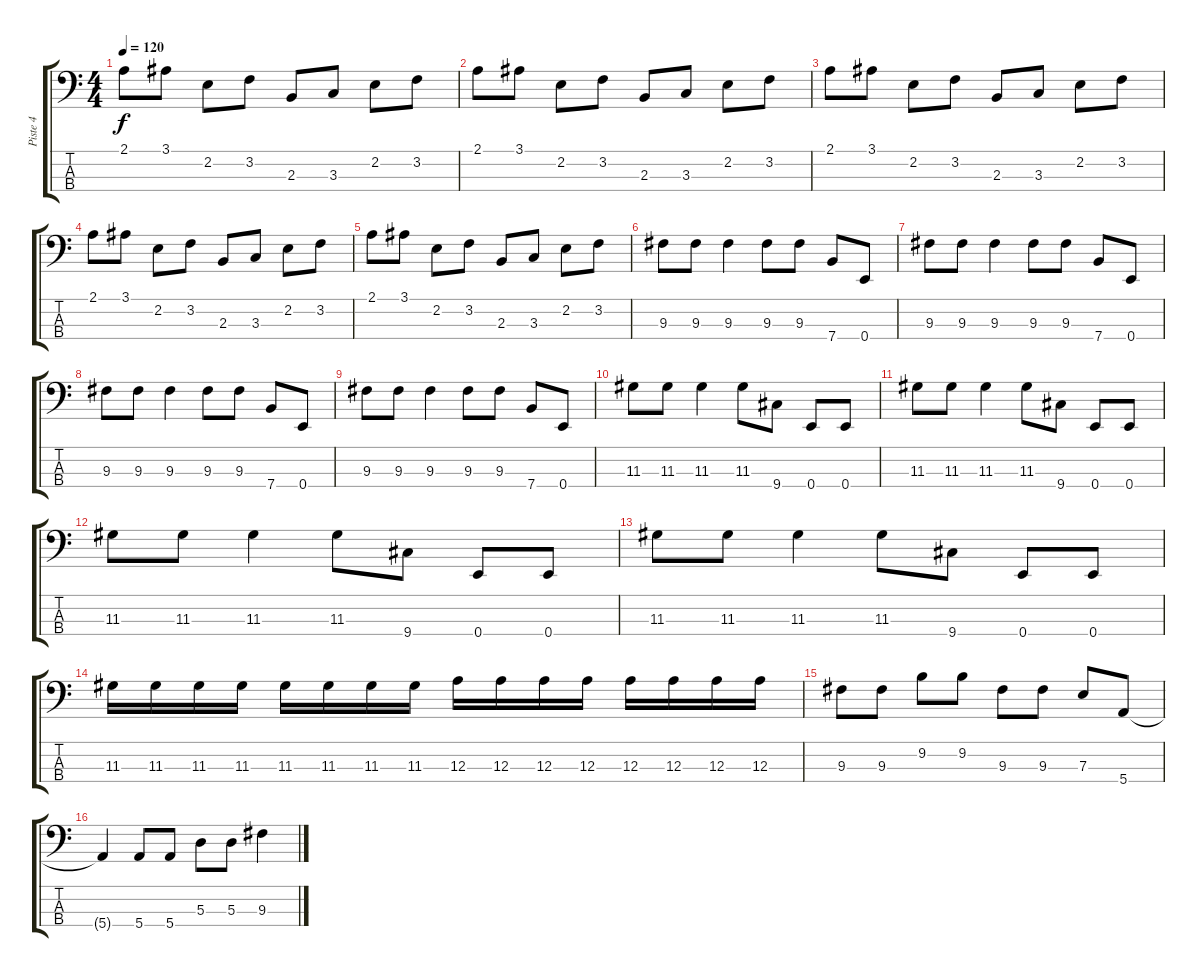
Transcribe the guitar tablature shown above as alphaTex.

\track ("Piste 4" "Piste 4") {instrument electricbassfinger}
\staff {score tabs}
\tuning (G2 D2 A1 E1) {hide}
\ts (4 4)
\tempo 120
\clef f4
\ks c
2.1.8{dy f instrument electricbassfinger} 3.1.8 2.2.8 3.2.8 2.3.8 3.3.8 2.2.8 3.2.8 |
2.1.8 3.1.8 2.2.8 3.2.8 2.3.8 3.3.8 2.2.8 3.2.8 |
2.1.8 3.1.8 2.2.8 3.2.8 2.3.8 3.3.8 2.2.8 3.2.8 |
2.1.8 3.1.8 2.2.8 3.2.8 2.3.8 3.3.8 2.2.8 3.2.8 |
2.1.8 3.1.8 2.2.8 3.2.8 2.3.8 3.3.8 2.2.8 3.2.8 |
9.3.8 9.3.8 9.3.4 9.3.8 9.3.8 7.4.8 0.4.8 |
9.3.8 9.3.8 9.3.4 9.3.8 9.3.8 7.4.8 0.4.8 |
9.3.8 9.3.8 9.3.4 9.3.8 9.3.8 7.4.8 0.4.8 |
9.3.8 9.3.8 9.3.4 9.3.8 9.3.8 7.4.8 0.4.8 |
11.3.8 11.3.8 11.3.4 11.3.8 9.4.8 0.4.8 0.4.8 |
11.3.8 11.3.8 11.3.4 11.3.8 9.4.8 0.4.8 0.4.8 |
11.3.8 11.3.8 11.3.4 11.3.8 9.4.8 0.4.8 0.4.8 |
11.3.8 11.3.8 11.3.4 11.3.8 9.4.8 0.4.8 0.4.8 |
11.3.16 11.3.16 11.3.16 11.3.16 11.3.16 11.3.16 11.3.16 11.3.16 12.3.16 12.3.16 12.3.16 12.3.16 12.3.16 12.3.16 12.3.16 12.3.16 |
9.3.8 9.3.8 9.2.8 9.2.8 9.3.8 9.3.8 7.3.8 5.4.8 |
5.4{t}.4 5.4.8 5.4.8 5.3.8 5.3.8 9.3.4
